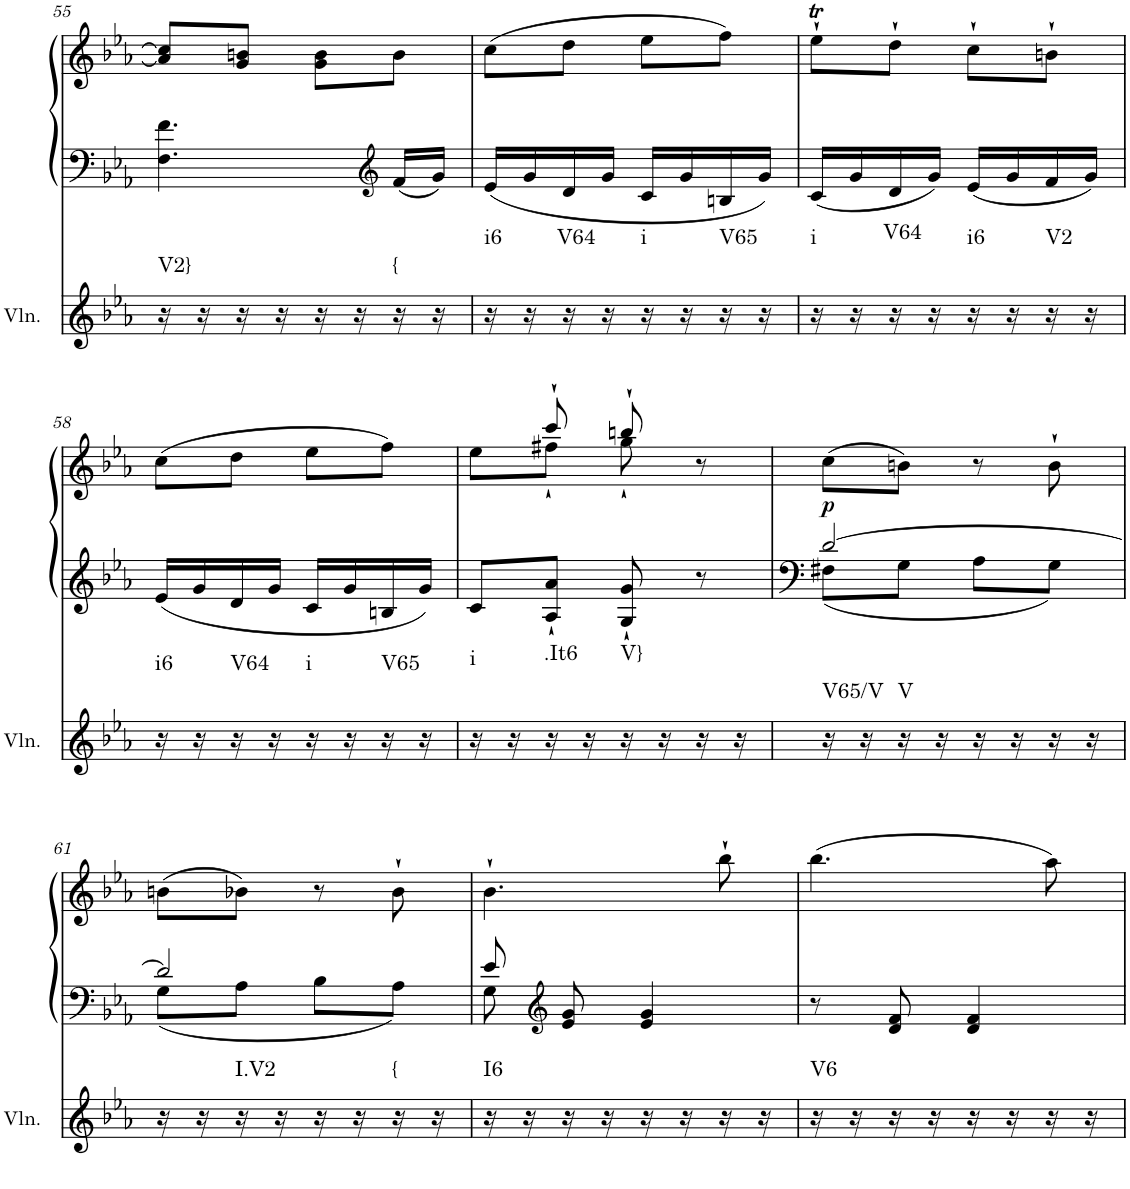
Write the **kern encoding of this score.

**kern	**harte	**kern	**kern	**dynam
*part2	*part2	*part1	*part1	*part1
*staff3	*	*staff2	*staff1	*staff1/2
*I"Violin	*	*I"Klavier linke Hand	*	*
*I'Vln.	*	*	*	*
!!LO:PB:g=z
*clefG2	*	*clefF4	*clefG2	*
*k[b-e-a-]	*	*k[b-e-a-]	*k[b-e-a-]	*
*M2/4	*	*M2/4	*M2/4	*
=55	=55	=55	=55	=55
!	!LO:H:kt=V2}	!	!	!
16r	N	4.F\ 4.f\	8a-/] 8cc/]L	.
16r	.	.	.	.
16r	.	.	8g/ 8bn/J	.
16r	.	.	.	.
16r	.	.	8g\ 8b\L	.
16r	.	.	.	.
*	*	*clefG2	*	*
!	!LO:H:kt={	!	!	!
16r	N	16f/LL	8b\J	.
16r	.	16g/JJ	.	.
=56	=56	=56	=56	=56
!	!LO:H:kt=i6	!	!	!
16r	N	16e-/LL	(8cc\L	.
16r	.	16g/	.	.
!	!LO:H:kt=V64	!	!	!
16r	N	16d/	8dd\J	.
16r	.	16g/JJ	.	.
!	!LO:H:kt=i	!	!	!
16r	N	16c/LL	8ee-\L	.
16r	.	16g/	.	.
!	!LO:H:kt=V65	!	!	!
16r	N	16Bn/	8ff\J)	.
16r	.	16g/JJ	.	.
=57	=57	=57	=57	=57
!	!LO:H:kt=i	!	!	!
16r	N	16c/LL	8ee-T`\L	.
16r	.	16g/	.	.
!	!LO:H:kt=V64	!	!	!
16r	N	16d/	8dd`\J	.
16r	.	16g/JJ	.	.
!	!LO:H:kt=i6	!	!	!
16r	N	16e-/LL	8cc`\L	.
16r	.	16g/	.	.
!	!LO:H:kt=V2	!	!	!
16r	N	16f/	8bn`\J	.
16r	.	16g/JJ	.	.
!!LO:LB:g=z
=58	=58	=58	=58	=58
!	!LO:H:kt=i6	!	!	!
16r	N	16e-/LL	(8cc\L	.
16r	.	16g/	.	.
!	!LO:H:kt=V64	!	!	!
16r	N	16d/	8dd\J	.
16r	.	16g/JJ	.	.
!	!LO:H:kt=i	!	!	!
16r	N	16c/LL	8ee-\L	.
16r	.	16g/	.	.
!	!LO:H:kt=V65	!	!	!
16r	N	16Bn/	8ff\J)	.
16r	.	16g/JJ	.	.
=59	=59	=59	=59	=59
*	*	*	*^	*
!	!LO:H:kt=i	!	!	!	!
16r	N	8c/L	8ryy	8ee-\L	.
16r	.	.	.	.	.
!	!LO:H:kt=.It6	!	!	!	!
16r	N	8A-/` 8a-/`J	8ccc`/	8ff#X`\J	.
16r	.	.	.	.	.
!	!LO:H:kt=V}	!	!	!	!
16r	N	8G/` 8g/`	8bbn`/	8gg`\	.
16r	.	.	.	.	.
16r	.	8r	8r	8ryy	.
16r	.	.	.	.	.
*	*	*	*v	*v	*
=60	=60	=60	=60	=60
*	*	*^	*	*
!	!LO:H:kt=V65/V	!	!	!	!LO:DY:b
16r	N	[2d/	8F#X\L	(8cc\L	p
16r	.	.	.	.	.
!	!LO:H:kt=V	!	!	!	!
16r	N	.	8G\J	8bn\J)	.
16r	.	.	.	.	.
16r	.	.	8A-\L	8r	.
16r	.	.	.	.	.
16r	.	.	8G\J	8b`\	.
16r	.	.	.	.	.
!!LO:LB:g=z
=61	=61	=61	=61	=61	=61
16r	.	2d/]	8G\L	(8bn\L	.
16r	.	.	.	.	.
!	!LO:H:kt=I.V2	!	!	!	!
16r	N	.	8A-\J	8b-X\J)	.
16r	.	.	.	.	.
16r	.	.	8B-\L	8r	.
16r	.	.	.	.	.
!	!LO:H:kt={	!	!	!	!
16r	N	.	8A-\J	8b-`\	.
16r	.	.	.	.	.
=62	=62	=62	=62	=62	=62
!	!LO:H:kt=I6	!	!	!	!
16r	N	8e-/	8G\	4.b-`\	.
16r	.	.	.	.	.
*	*	*clefG2	*	*	*
16r	.	8e-/ 8g/	4.ryy	.	.
16r	.	.	.	.	.
16r	.	4e-/ 4g/	.	.	.
16r	.	.	.	.	.
16r	.	.	.	8bb-`\	.
16r	.	.	.	.	.
*	*	*v	*v	*	*
=63	=63	=63	=63	=63
!	!LO:H:kt=V6	!	!	!
16r	N	8r	(4.bb-\	.
16r	.	.	.	.
16r	.	8d/ 8f/	.	.
16r	.	.	.	.
16r	.	4d/ 4f/	.	.
16r	.	.	.	.
16r	.	.	8aa-\)	.
16r	.	.	.	.
=	=	=	=	=
*-	*-	*-	*-	*-
